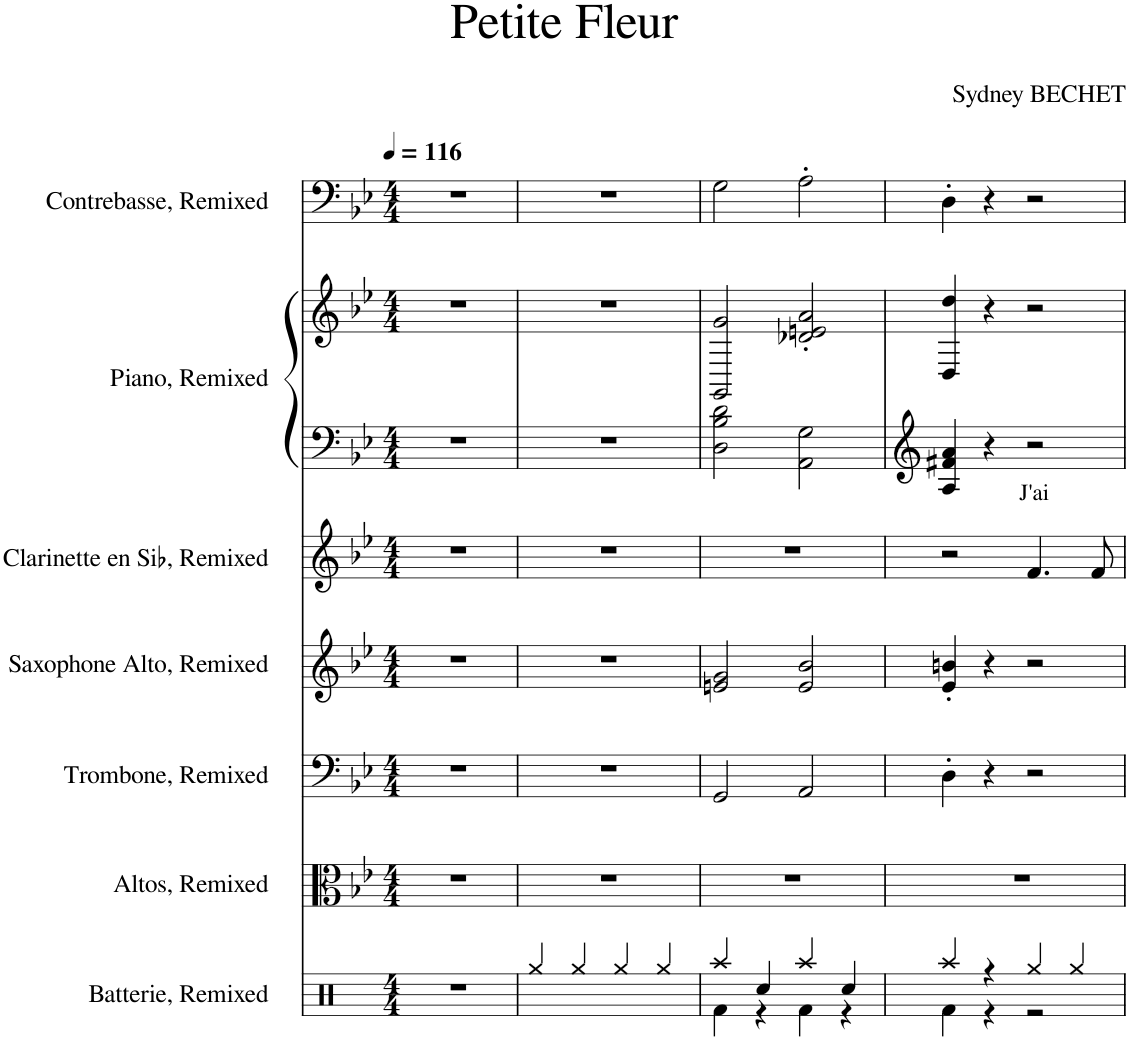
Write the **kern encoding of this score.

**kern	**kern	**kern	**kern	**kern	**kern	**text	**kern	**kern
*part7	*part6	*part5	*part4	*part3	*part2	*part2	*part2	*part1
*staff8	*staff7	*staff6	*staff5	*staff4	*staff3	*staff3	*staff2	*staff1
*I"Batterie, Remixed	*I"Altos, Remixed	*I"Trombone, Remixed	*I"Saxophone Alto, Remixed	*I"Clarinette en Sib, Remixed	*I"Piano, Remixed	*	*	*I"Contrebasse, Remixed
*I'Bat.	*I'Alt.	*I'Tbn.	*I'Sax. A.	*I'Clar. Sib	*I'Pia.	*	*	*I'Cb.
*clefX	*clefC3	*clefF4	*clefG2	*clefG2	*clefF4	*	*clefG2	*clefF4
*	*	*	*Trd5c9	*Trd1c2	*	*	*	*Trd7c12
*k[]	*k[b-e-]	*k[b-e-]	*k[b-e-]	*k[b-e-]	*k[b-e-]	*	*k[b-e-]	*k[b-e-]
*M4/4	*M4/4	*M4/4	*M4/4	*M4/4	*M4/4	*	*M4/4	*M4/4
*MM116	*MM116	*MM116	*MM116	*MM116	*MM116	*	*MM116	*MM116
=1	=1	=1	=1	=1	=1	=1	=1	=1
1r	1r	1r	1r	1r	1r	.	1r	1r
=2	=2	=2	=2	=2	=2	=2	=2	=2
4Rgg/	1r	1r	1r	1r	1r	.	1r	1r
4Rgg/	.	.	.	.	.	.	.	.
4Rgg/	.	.	.	.	.	.	.	.
4Rgg/	.	.	.	.	.	.	.	.
=3	=3	=3	=3	=3	=3	=3	=3	=3
*^	*	*	*	*	*	*	*	*
4Raa/	4Rf\	1r	2GG/	2en/ 2g/	1r	2D\ 2B-\ 2d\	.	2GG/ 2g/	2G\
4Rcc/	4r	.	.	.	.	.	.	.	.
4Raa/	4Rf\	.	2AA/	2e/ 2b-/	.	2AA\ 2G\	.	2d-X/' 2en/' 2a/'	2A'\
4Rcc/	4r	.	.	.	.	.	.	.	.
=4	=4	=4	=4	=4	=4	=4	=4	=4	=4
4Raa/	4Rf\	1r	4D'\	4e-/' 4bn/'	2r	4A/ 4f#X/ 4a/	.	4D/ 4dd/	4D'\
4r	4r	.	4r	4r	.	4r	.	4r	4r
!	!	!	!	!	!	!	!LO:LY:b	!	!
4Rgg/	2r	.	2r	2r	4.f/	2r	J'ai	2r	2r
4Rgg/	.	.	.	.	.	.	.	.	.
.	.	.	.	.	8f/	.	.	.	.
*v	*v	*	*	*	*	*	*	*	*
=	=	=	=	=	=	=	=	=
*-	*-	*-	*-	*-	*-	*-	*-	*-
